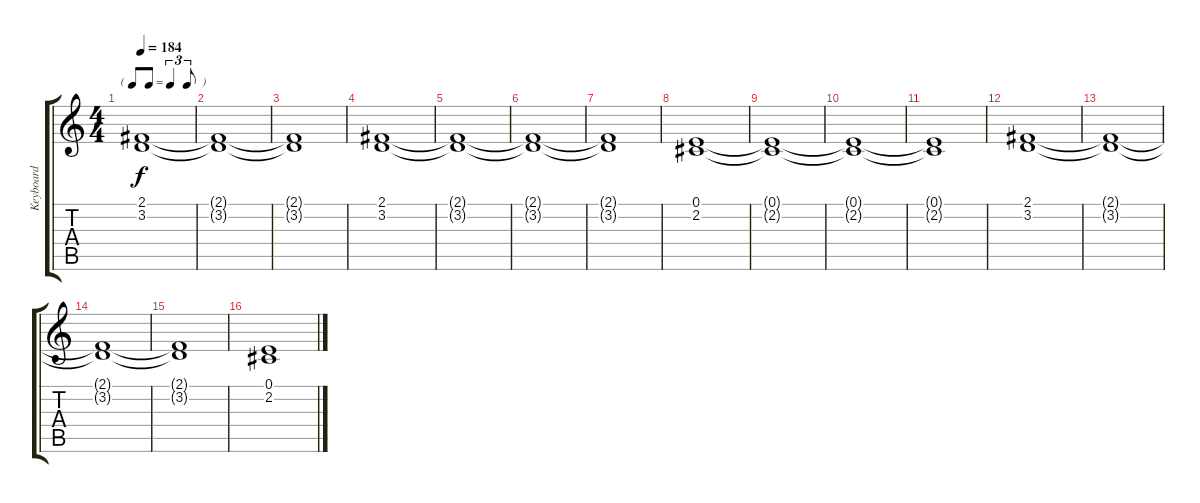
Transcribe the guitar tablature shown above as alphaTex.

\track ("Keyboard" "Keyboard") {instrument drawbarorgan}
\staff {score tabs}
\tuning (E4 B3 G3 D3 A2 E2) {hide}
\ts (4 4)
\tf triplet8th
\tempo 184
\clef g2
\ks c
(2.1{t} 3.2{t}).1{dy f} |
(2.1{t} 3.2{t}).1 |
(2.1{t} 3.2{t}).1 |
(2.1 3.2).1 |
(2.1{t} 3.2{t}).1 |
(2.1{t} 3.2{t}).1 |
(2.1{t} 3.2{t}).1 |
(0.1 2.2).1 |
(0.1{t} 2.2{t}).1 |
(0.1{t} 2.2{t}).1 |
(0.1{t} 2.2{t}).1 |
\section ("" "")
(2.1 3.2).1 |
(2.1{t} 3.2{t}).1 |
(2.1{t} 3.2{t}).1 |
(2.1{t} 3.2{t}).1 |
(0.1 2.2).1
